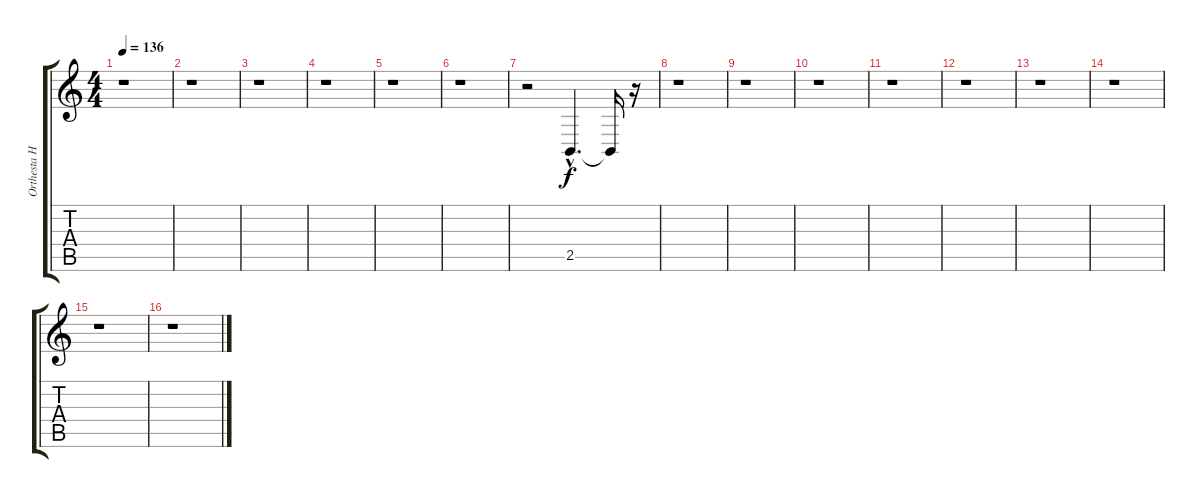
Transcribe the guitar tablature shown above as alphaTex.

\track ("Orthesta Hit" "Orthesta H") {instrument acousticgrandpiano}
\staff {score tabs}
\tuning (E4 B3 G3 D3 A2 E2) {hide}
\ts (4 4)
\tempo 136
\clef g2
\ks c
r.1{dy f} |
r.1 |
r.1 |
r.1 |
r.1 |
r.1 |
r.2 2.5{hac}.4{d} 2.5{t}.16 r.16 |
r.1 |
r.1 |
r.1 |
r.1 |
r.1 |
r.1 |
r.1 |
r.1 |
r.1
